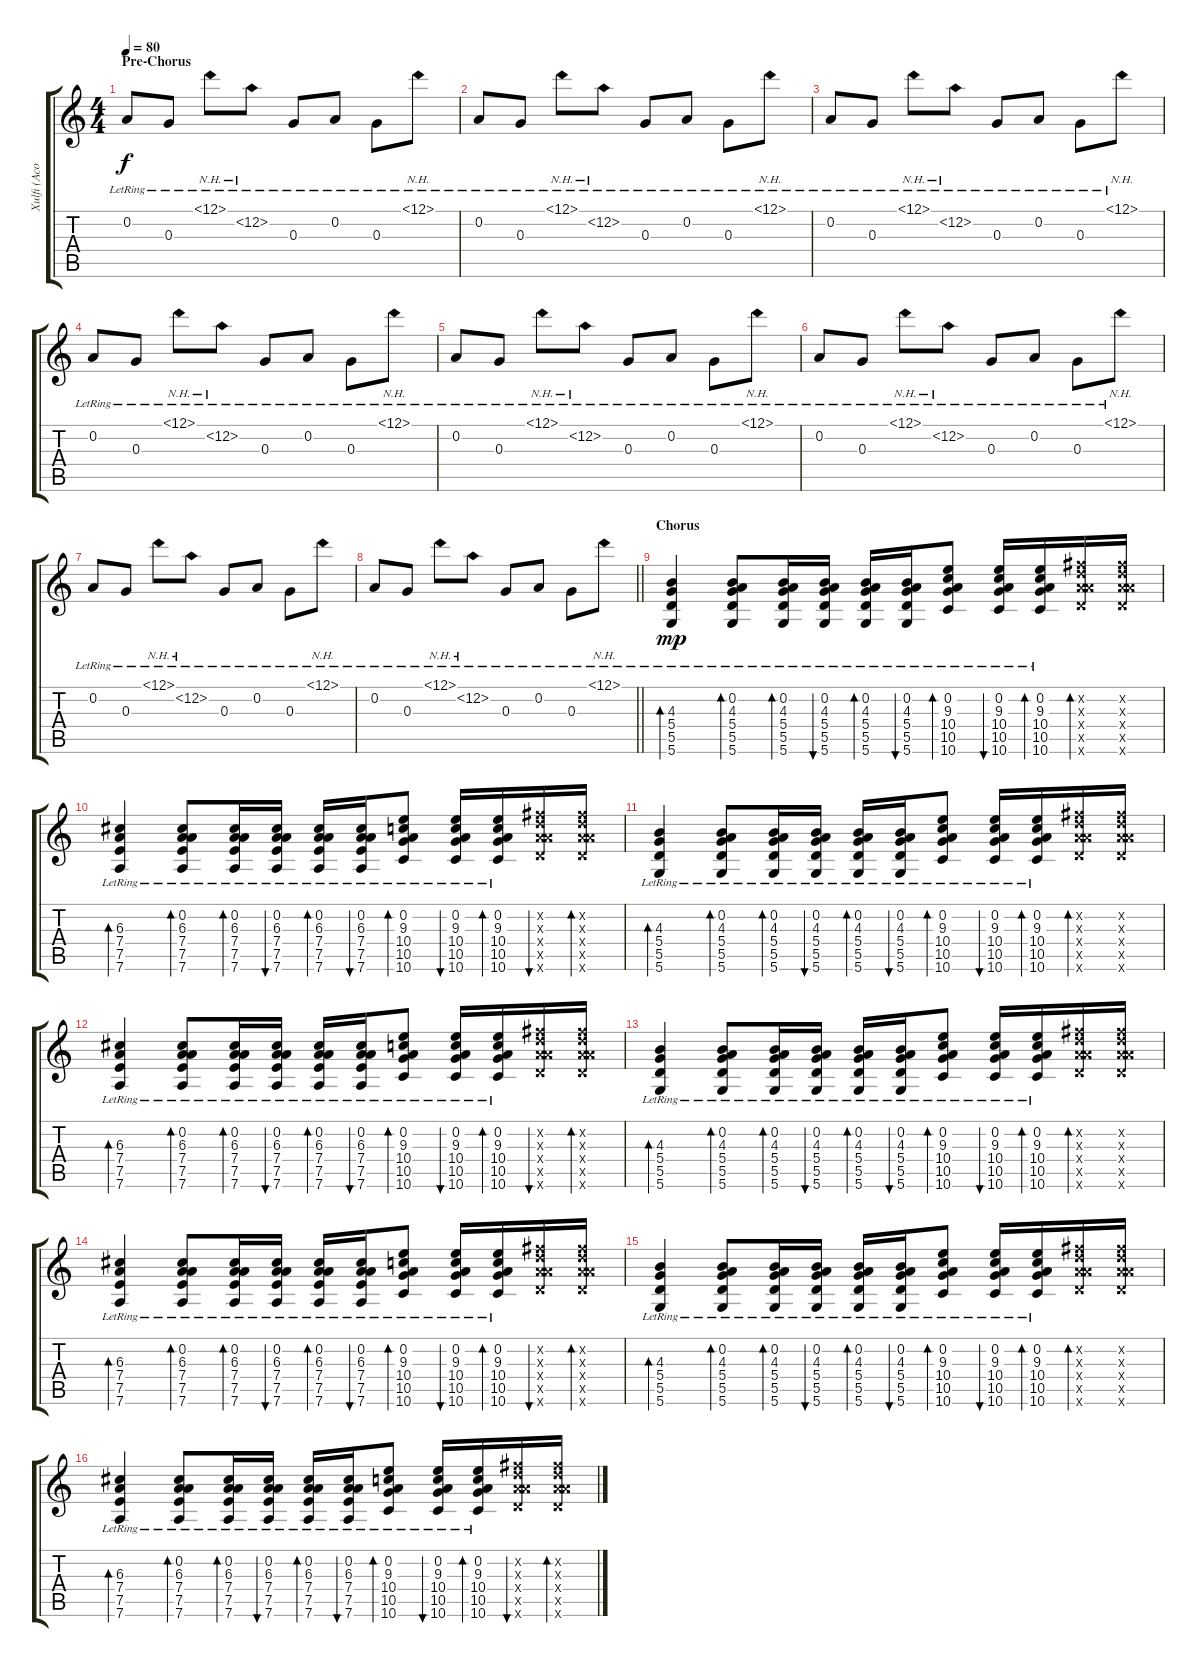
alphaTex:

\track ("Xulfi (Acoustic Left)" "Xulfi (Aco") {instrument acousticguitarsteel}
\staff {score tabs}
\tuning (D4 A3 G3 D3 A2 D2) {hide}
\ts (4 4)
\section ("" "Pre-Chorus")
\tempo 80
\clef g2
\ks c
0.2{lr}.8{dy f} 0.3{lr}.8 12.1{nh lr}.8 12.2{nh lr}.8 0.3{lr}.8 0.2{lr}.8 0.3{lr}.8 12.1{nh lr}.8 |
0.2{lr}.8 0.3{lr}.8 12.1{nh lr}.8 12.2{nh lr}.8 0.3{lr}.8 0.2{lr}.8 0.3{lr}.8 12.1{nh lr}.8 |
0.2{lr}.8 0.3{lr}.8 12.1{nh lr}.8 12.2{nh lr}.8 0.3{lr}.8 0.2{lr}.8 0.3{lr}.8 12.1{nh lr}.8 |
0.2{lr}.8 0.3{lr}.8 12.1{nh lr}.8 12.2{nh lr}.8 0.3{lr}.8 0.2{lr}.8 0.3{lr}.8 12.1{nh lr}.8 |
0.2{lr}.8 0.3{lr}.8 12.1{nh lr}.8 12.2{nh lr}.8 0.3{lr}.8 0.2{lr}.8 0.3{lr}.8 12.1{nh lr}.8 |
0.2{lr}.8 0.3{lr}.8 12.1{nh lr}.8 12.2{nh lr}.8 0.3{lr}.8 0.2{lr}.8 0.3{lr}.8 12.1{nh lr}.8 |
0.2{lr}.8 0.3{lr}.8 12.1{nh lr}.8 12.2{nh lr}.8 0.3{lr}.8 0.2{lr}.8 0.3{lr}.8 12.1{nh lr}.8 |
\barLineRight lightlight
0.2{lr}.8 0.3{lr}.8 12.1{nh lr}.8 12.2{nh lr}.8 0.3{lr}.8 0.2{lr}.8 0.3{lr}.8 12.1{nh lr}.8 |
\section ("" "Chorus")
(4.3{lr} 5.4{lr} 5.5{lr} 5.6{lr}).4{bd 120 dy mp} (0.2{lr} 4.3{lr} 5.4{lr} 5.5{lr} 5.6{lr}).8{bd 30} (0.2{lr} 4.3{lr} 5.4{lr} 5.5{lr} 5.6{lr}).16{bd 30} (0.2{lr} 4.3{lr} 5.4{lr} 5.5{lr} 5.6{lr}).16{bu 30} (0.2{lr} 4.3{lr} 5.4{lr} 5.5{lr} 5.6{lr}).16{bd 30} (0.2{lr} 4.3{lr} 5.4{lr} 5.5{lr} 5.6{lr}).16{bu 30} (0.2{lr} 9.3{lr} 10.4{lr} 10.5{lr} 10.6{lr}).8{bd 30} (0.2{lr} 9.3{lr} 10.4{lr} 10.5{lr} 10.6{lr}).16{bu 30} (0.2{lr} 9.3{lr} 10.4{lr} 10.5{lr} 10.6{lr}).16{bd 30} (0.2{x} 11.3{x} 12.4{x} 12.5{x} 12.6{x}).16{bd 30} (0.2{x} 11.3{x} 12.4{x} 12.5{x} 12.6{x}).16 |
(6.3{lr} 7.4{lr} 7.5{lr} 7.6{lr}).4{bd 120} (0.2{lr} 6.3{lr} 7.4{lr} 7.5{lr} 7.6{lr}).8{bd 30} (0.2{lr} 6.3{lr} 7.4{lr} 7.5{lr} 7.6{lr}).16{bd 30} (0.2{lr} 6.3{lr} 7.4{lr} 7.5{lr} 7.6{lr}).16{bu 30} (0.2{lr} 6.3{lr} 7.4{lr} 7.5{lr} 7.6{lr}).16{bd 30} (0.2{lr} 6.3{lr} 7.4{lr} 7.5{lr} 7.6{lr}).16{bu 30} (0.2{lr} 9.3{lr} 10.4{lr} 10.5{lr} 10.6{lr}).8{bd 30} (0.2{lr} 9.3{lr} 10.4{lr} 10.5{lr} 10.6{lr}).16{bu 30} (0.2{lr} 9.3{lr} 10.4{lr} 10.5{lr} 10.6{lr}).16{bd 30} (0.2{x} 11.3{x} 12.4{x} 12.5{x} 12.6{x}).16{bu 30} (0.2{x} 11.3{x} 12.4{x} 12.5{x} 12.6{x}).16{bd 30} |
(4.3{lr} 5.4{lr} 5.5{lr} 5.6{lr}).4{bd 120} (0.2{lr} 4.3{lr} 5.4{lr} 5.5{lr} 5.6{lr}).8{bd 30} (0.2{lr} 4.3{lr} 5.4{lr} 5.5{lr} 5.6{lr}).16{bd 30} (0.2{lr} 4.3{lr} 5.4{lr} 5.5{lr} 5.6{lr}).16{bu 30} (0.2{lr} 4.3{lr} 5.4{lr} 5.5{lr} 5.6{lr}).16{bd 30} (0.2{lr} 4.3{lr} 5.4{lr} 5.5{lr} 5.6{lr}).16{bu 30} (0.2{lr} 9.3{lr} 10.4{lr} 10.5{lr} 10.6{lr}).8{bd 30} (0.2{lr} 9.3{lr} 10.4{lr} 10.5{lr} 10.6{lr}).16{bu 30} (0.2{lr} 9.3{lr} 10.4{lr} 10.5{lr} 10.6{lr}).16{bd 30} (0.2{x} 11.3{x} 12.4{x} 12.5{x} 12.6{x}).16{bd 30} (0.2{x} 11.3{x} 12.4{x} 12.5{x} 12.6{x}).16 |
(6.3{lr} 7.4{lr} 7.5{lr} 7.6{lr}).4{bd 120} (0.2{lr} 6.3{lr} 7.4{lr} 7.5{lr} 7.6{lr}).8{bd 30} (0.2{lr} 6.3{lr} 7.4{lr} 7.5{lr} 7.6{lr}).16{bd 30} (0.2{lr} 6.3{lr} 7.4{lr} 7.5{lr} 7.6{lr}).16{bu 30} (0.2{lr} 6.3{lr} 7.4{lr} 7.5{lr} 7.6{lr}).16{bd 30} (0.2{lr} 6.3{lr} 7.4{lr} 7.5{lr} 7.6{lr}).16{bu 30} (0.2{lr} 9.3{lr} 10.4{lr} 10.5{lr} 10.6{lr}).8{bd 30} (0.2{lr} 9.3{lr} 10.4{lr} 10.5{lr} 10.6{lr}).16{bu 30} (0.2{lr} 9.3{lr} 10.4{lr} 10.5{lr} 10.6{lr}).16{bd 30} (0.2{x} 11.3{x} 12.4{x} 12.5{x} 12.6{x}).16{bu 30} (0.2{x} 11.3{x} 12.4{x} 12.5{x} 12.6{x}).16{bd 30} |
(4.3{lr} 5.4{lr} 5.5{lr} 5.6{lr}).4{bd 120} (0.2{lr} 4.3{lr} 5.4{lr} 5.5{lr} 5.6{lr}).8{bd 30} (0.2{lr} 4.3{lr} 5.4{lr} 5.5{lr} 5.6{lr}).16{bd 30} (0.2{lr} 4.3{lr} 5.4{lr} 5.5{lr} 5.6{lr}).16{bu 30} (0.2{lr} 4.3{lr} 5.4{lr} 5.5{lr} 5.6{lr}).16{bd 30} (0.2{lr} 4.3{lr} 5.4{lr} 5.5{lr} 5.6{lr}).16{bu 30} (0.2{lr} 9.3{lr} 10.4{lr} 10.5{lr} 10.6{lr}).8{bd 30} (0.2{lr} 9.3{lr} 10.4{lr} 10.5{lr} 10.6{lr}).16{bu 30} (0.2{lr} 9.3{lr} 10.4{lr} 10.5{lr} 10.6{lr}).16{bd 30} (0.2{x} 11.3{x} 12.4{x} 12.5{x} 12.6{x}).16{bd 30} (0.2{x} 11.3{x} 12.4{x} 12.5{x} 12.6{x}).16 |
(6.3{lr} 7.4{lr} 7.5{lr} 7.6{lr}).4{bd 120} (0.2{lr} 6.3{lr} 7.4{lr} 7.5{lr} 7.6{lr}).8{bd 30} (0.2{lr} 6.3{lr} 7.4{lr} 7.5{lr} 7.6{lr}).16{bd 30} (0.2{lr} 6.3{lr} 7.4{lr} 7.5{lr} 7.6{lr}).16{bu 30} (0.2{lr} 6.3{lr} 7.4{lr} 7.5{lr} 7.6{lr}).16{bd 30} (0.2{lr} 6.3{lr} 7.4{lr} 7.5{lr} 7.6{lr}).16{bu 30} (0.2{lr} 9.3{lr} 10.4{lr} 10.5{lr} 10.6{lr}).8{bd 30} (0.2{lr} 9.3{lr} 10.4{lr} 10.5{lr} 10.6{lr}).16{bu 30} (0.2{lr} 9.3{lr} 10.4{lr} 10.5{lr} 10.6{lr}).16{bd 30} (0.2{x} 11.3{x} 12.4{x} 12.5{x} 12.6{x}).16{bu 30} (0.2{x} 11.3{x} 12.4{x} 12.5{x} 12.6{x}).16{bd 30} |
(4.3{lr} 5.4{lr} 5.5{lr} 5.6{lr}).4{bd 120} (0.2{lr} 4.3{lr} 5.4{lr} 5.5{lr} 5.6{lr}).8{bd 30} (0.2{lr} 4.3{lr} 5.4{lr} 5.5{lr} 5.6{lr}).16{bd 30} (0.2{lr} 4.3{lr} 5.4{lr} 5.5{lr} 5.6{lr}).16{bu 30} (0.2{lr} 4.3{lr} 5.4{lr} 5.5{lr} 5.6{lr}).16{bd 30} (0.2{lr} 4.3{lr} 5.4{lr} 5.5{lr} 5.6{lr}).16{bu 30} (0.2{lr} 9.3{lr} 10.4{lr} 10.5{lr} 10.6{lr}).8{bd 30} (0.2{lr} 9.3{lr} 10.4{lr} 10.5{lr} 10.6{lr}).16{bu 30} (0.2{lr} 9.3{lr} 10.4{lr} 10.5{lr} 10.6{lr}).16{bd 30} (0.2{x} 11.3{x} 12.4{x} 12.5{x} 12.6{x}).16{bd 30} (0.2{x} 11.3{x} 12.4{x} 12.5{x} 12.6{x}).16 |
(6.3{lr} 7.4{lr} 7.5{lr} 7.6{lr}).4{bd 120} (0.2{lr} 6.3{lr} 7.4{lr} 7.5{lr} 7.6{lr}).8{bd 30} (0.2{lr} 6.3{lr} 7.4{lr} 7.5{lr} 7.6{lr}).16{bd 30} (0.2{lr} 6.3{lr} 7.4{lr} 7.5{lr} 7.6{lr}).16{bu 30} (0.2{lr} 6.3{lr} 7.4{lr} 7.5{lr} 7.6{lr}).16{bd 30} (0.2{lr} 6.3{lr} 7.4{lr} 7.5{lr} 7.6{lr}).16{bu 30} (0.2{lr} 9.3{lr} 10.4{lr} 10.5{lr} 10.6{lr}).8{bd 30} (0.2{lr} 9.3{lr} 10.4{lr} 10.5{lr} 10.6{lr}).16{bu 30} (0.2{lr} 9.3{lr} 10.4{lr} 10.5{lr} 10.6{lr}).16{bd 30} (0.2{x} 11.3{x} 12.4{x} 12.5{x} 12.6{x}).16{bu 30} (0.2{x} 11.3{x} 12.4{x} 12.5{x} 12.6{x}).16{bd 30}
